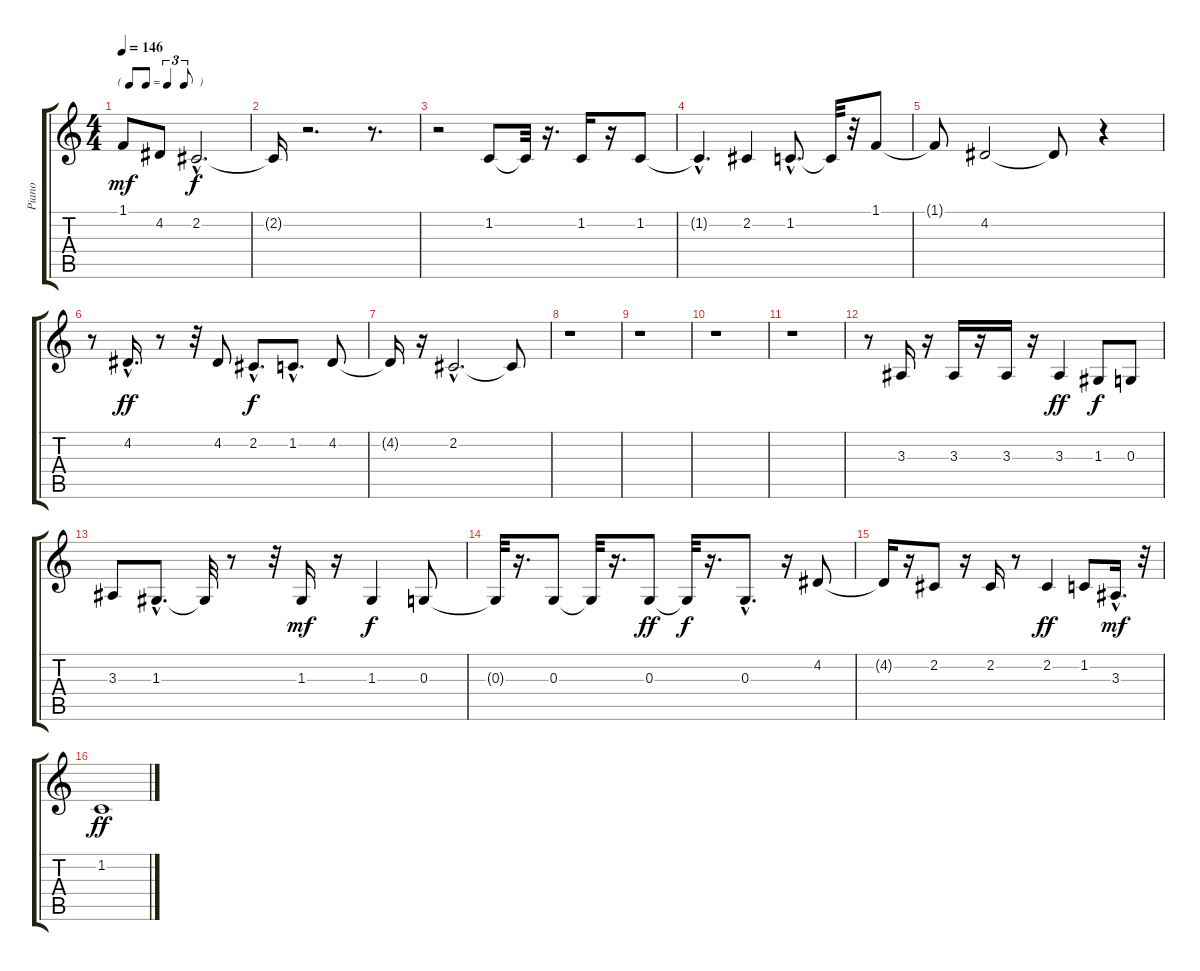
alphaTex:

\track ("Piano" "Piano") {instrument acousticgrandpiano}
\staff {score tabs}
\tuning (E4 B3 G3 D3 A2 E2) {hide}
\ts (4 4)
\tf triplet8th
\tempo 146
\clef g2
\ks c
1.1.8{dy mf} 4.2.8 2.2{hac}.2{d dy f} |
2.2{t}.16 r.2{d} r.8{d} |
r.2 1.2.8 1.2{t}.32 r.16{d} 1.2.16 r.16 1.2.8 |
1.2{hac t}.4{d} 2.2.4 1.2{hac}.8{d} 1.2{t}.32 r.32 1.1.8 |
1.1{t}.8 4.2.2 4.2{t}.8 r.4 |
r.8 4.2{hac}.16{d dy ff} r.8 r.32 4.2.8 2.2{hac}.8{d dy f} 1.2{hac}.8{d} 4.2.8 |
4.2{t}.16 r.16 2.2{hac}.2{d} 2.2{t}.8 |
r.1 |
r.1 |
r.1 |
r.1 |
r.8 3.3.16 r.16 3.3.16 r.16 3.3.16 r.16 3.3.4{dy ff} 1.3.8{dy f} 0.3.8 |
3.3.8 1.3{hac}.8{d} 1.3{t}.32 r.8 r.32 1.3.16{dy mf} r.16 1.3.4{dy f} 0.3.8 |
0.3{t}.32 r.16{d} 0.3.8 0.3{t}.32 r.16{d} 0.3.8{dy ff} 0.3{t}.32{dy f} r.16{d} 0.3{hac}.8{d} r.16 4.2.8 |
4.2{t}.16 r.16 2.2.8 r.16 2.2.16 r.8 2.2.4{dy ff} 1.2.8 3.3{hac}.16{d dy mf} r.32 |
1.2.1{dy ff}
